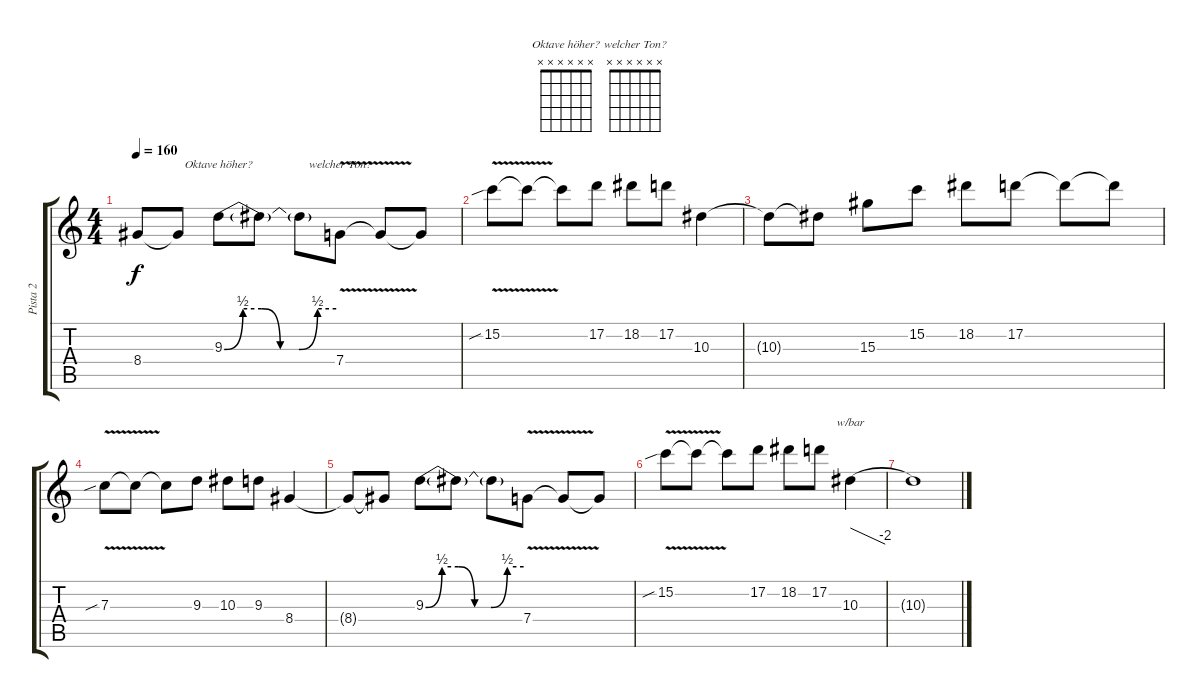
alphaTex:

\track ("Pista 2" "Pista 2") {instrument distortionguitar}
\staff {score tabs}
\tuning (D4 A3 F3 C3 G2 D2) {hide}
\chord ("Oktave höher?" x x x x x x)
\chord ("welcher Ton?" x x x x x x)
\ts (4 4)
\tempo 160
\clef g2
\ks c
8.4{t}.8{dy f} 8.4{t}.8 9.3{be (custom 0 0 10 2 20 2 30 0 40 0 50 2 60 2)}.8{ch "Oktave höher?"} 9.3{t}.8 9.3{t}.8 7.4{v}.8{ch "welcher Ton?"} 7.4{t}.8 7.4{t}.8 |
15.2{v sib}.8 15.2{t}.8 15.2{t}.8 17.2.8 18.2.8 17.2.8 10.3.4 |
10.3{t}.8 10.3{t}.8 15.3.8 15.2.8 18.2.8 17.2.8 17.2{t}.8 17.2{t}.8 |
7.3{v sib}.8 7.3{t}.8 7.3{t}.8 9.3.8 10.3.8 9.3.8 8.4.4 |
8.4{t}.8 8.4{t}.8 9.3{be (custom 0 0 10 2 20 2 30 0 40 0 50 2 60 2)}.8 9.3{t}.8 9.3{t}.8 7.4{v}.8 7.4{t}.8 7.4{t}.8 |
15.2{v sib}.8 15.2{t}.8 15.2{t}.8 17.2.8 18.2.8 17.2.8 10.3.4{tbe (dive default 0 0 60 -8)} |
10.3{t}.1
